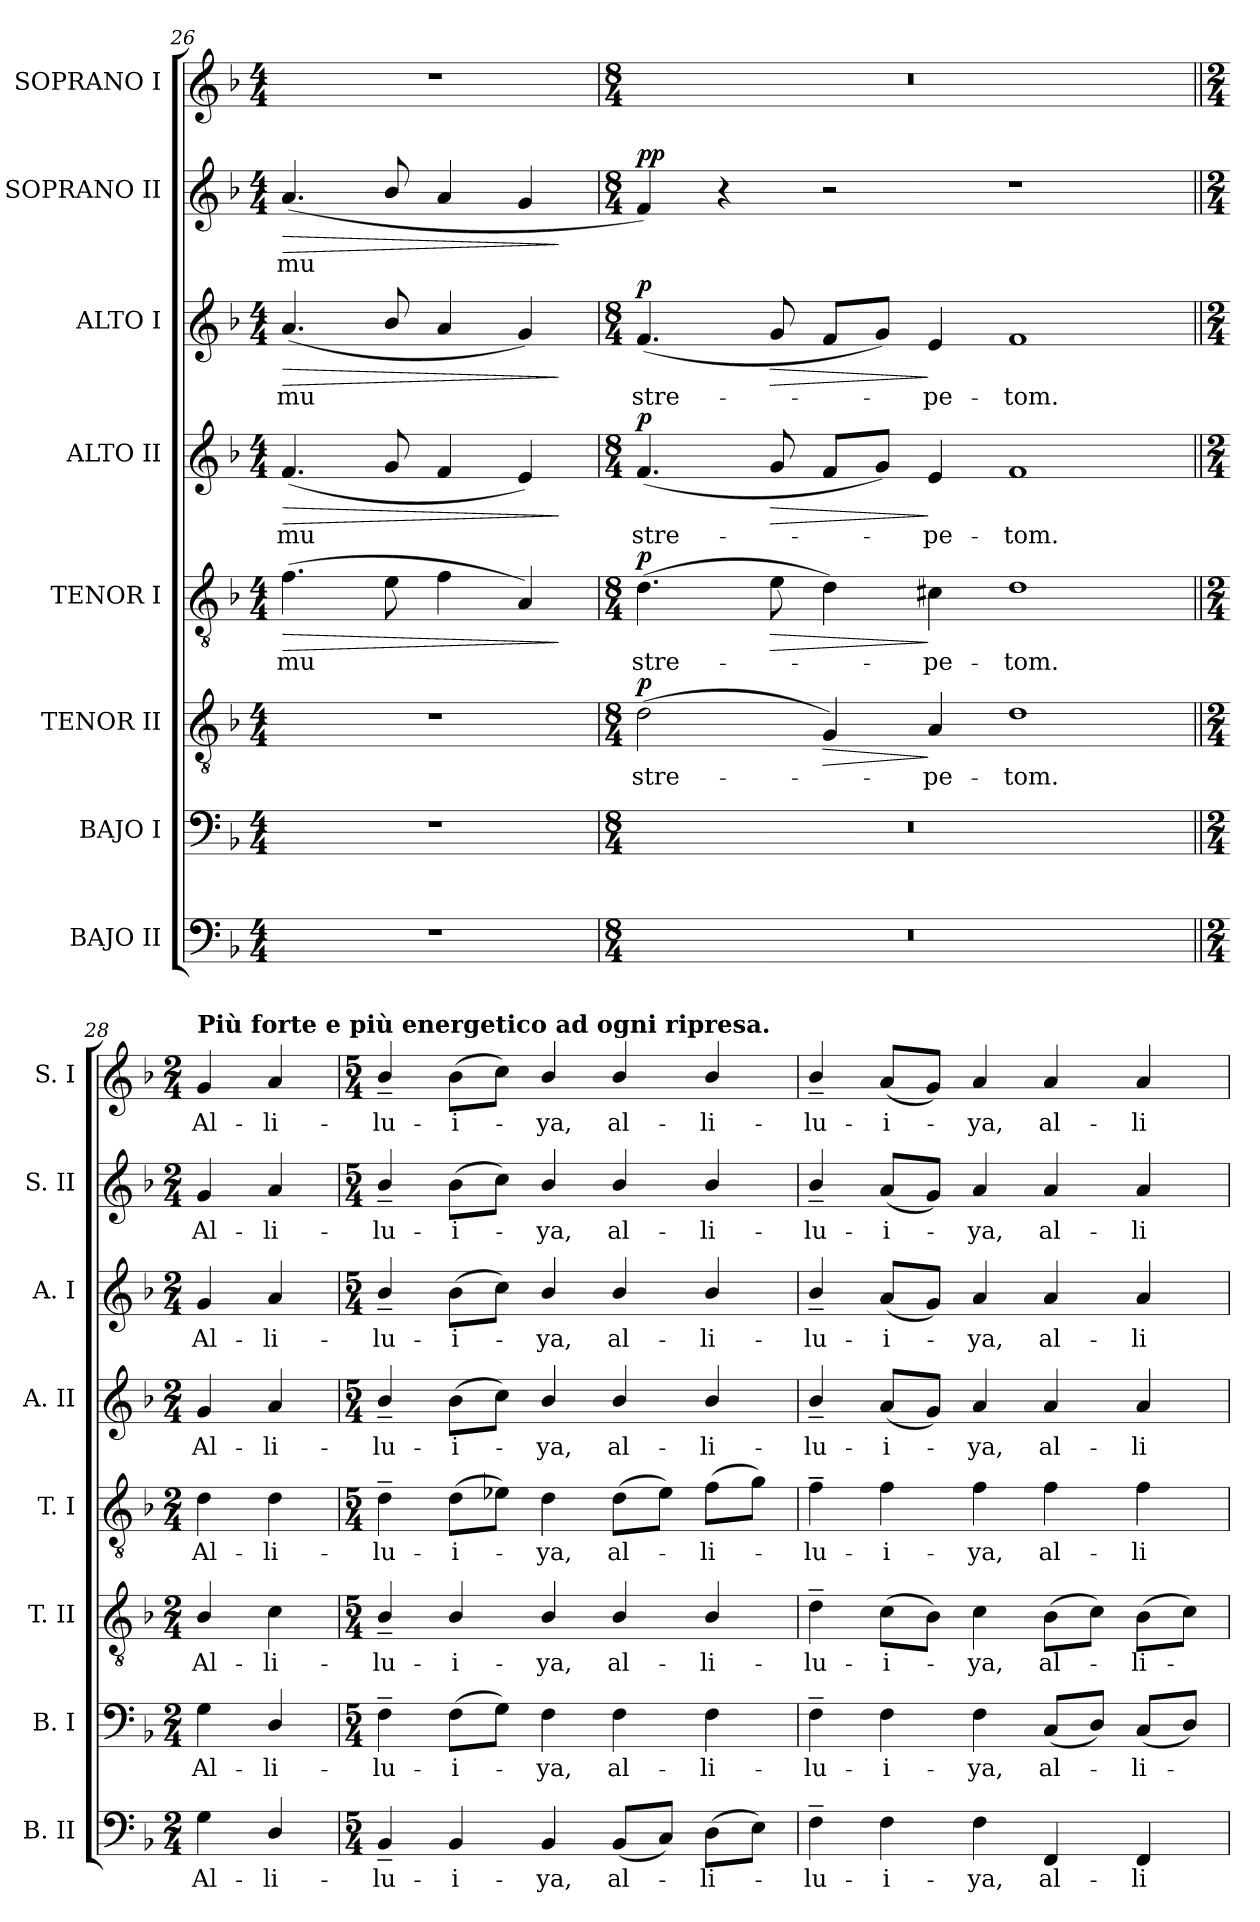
**kern	**text	**kern	**text	**kern	**text	**dynam	**kern	**text	**dynam	**kern	**text	**dynam	**kern	**text	**dynam	**kern	**text	**dynam	**kern	**text
*part8	*part8	*part7	*part7	*part6	*part6	*part6	*part5	*part5	*part5	*part4	*part4	*part4	*part3	*part3	*part3	*part2	*part2	*part2	*part1	*part1
*staff8	*staff8	*staff7	*staff7	*staff6	*staff6	*staff6	*staff5	*staff5	*staff5	*staff4	*staff4	*staff4	*staff3	*staff3	*staff3	*staff2	*staff2	*staff2	*staff1	*staff1
*I"BAJO II	*	*I"BAJO I	*	*I"TENOR II	*	*	*I"TENOR I	*	*	*I"ALTO II	*	*	*I"ALTO I	*	*	*I"SOPRANO II	*	*	*I"SOPRANO I	*
*I'B. II	*	*I'B. I	*	*I'T. II	*	*	*I'T. I	*	*	*I'A. II	*	*	*I'A. I	*	*	*I'S. II	*	*	*I'S. I	*
*clefF4	*	*clefF4	*	*clefGv2	*	*	*clefGv2	*	*	*clefG2	*	*	*clefG2	*	*	*clefG2	*	*	*clefG2	*
*	*	*	*	*ITrd7c12	*	*	*ITrd7c12	*	*	*	*	*	*	*	*	*	*	*	*	*
*k[b-]	*	*k[b-]	*	*k[b-]	*	*	*k[b-]	*	*	*k[b-]	*	*	*k[b-]	*	*	*k[b-]	*	*	*k[b-]	*
*F:	*	*F:	*	*F:	*	*	*F:	*	*	*F:	*	*	*F:	*	*	*F:	*	*	*F:	*
*M4/4	*	*M4/4	*	*M4/4	*	*	*M4/4	*	*	*M4/4	*	*	*M4/4	*	*	*M4/4	*	*	*M4/4	*
=26	=26	=26	=26	=26	=26	=26	=26	=26	=26	=26	=26	=26	=26	=26	=26	=26	=26	=26	=26	=26
!	!	!	!	!	!	!	!	!LO:LY:b	!LO:HP:b	!	!LO:LY:b	!LO:HP:b	!	!LO:LY:b	!LO:HP:b	!	!LO:LY:b	!LO:HP:b	!	!
1r	.	1r	.	1r	.	.	(>4.F\	-mu	>	(<4.f/	-mu	>	(<4.a/	-mu	>	(<4.a/	-mu	>	1r	.
.	.	.	.	.	.	.	8E\	.	.	8g/	.	.	8b-/	.	.	8b-/	.	.	.	.
.	.	.	.	.	.	.	4F\	.	.	4f/	.	.	4a/	.	.	4a/	.	.	.	.
.	.	.	.	.	.	.	4AA/)	.	.	4e/)	.	.	4g/)	.	.	4g/	.	.	.	.
.	.	.	.	.	.	.	.	.	]	.	.	]	.	.	]	.	.	]	.	.
=27	=27	=27	=27	=27	=27	=27	=27	=27	=27	=27	=27	=27	=27	=27	=27	=27	=27	=27	=27	=27
*M8/4	*	*M8/4	*	*M8/4	*	*	*M8/4	*	*	*M8/4	*	*	*M8/4	*	*	*M8/4	*	*	*M8/4	*
!LO:N:vis=1	!	!LO:N:vis=1	!	!	!LO:LY:b	!LO:DY:a	!	!LO:LY:b	!LO:DY:a	!	!LO:LY:b	!LO:DY:a	!	!LO:LY:b	!LO:DY:a	!	!	!LO:DY:a	!LO:N:vis=1	!
0r	.	0r	.	(>2D\	stre-	p	(>4.D\	stre-	p	(<4.f/	stre-	p	(<4.f/	stre-	p	4f/)	.	pp	0r	.
.	.	.	.	.	.	.	.	.	.	.	.	.	.	.	.	4r	.	.	.	.
!	!	!	!	!	!	!	!	!	!LO:HP:b	!	!	!LO:HP:b	!	!	!LO:HP:b	!	!	!	!	!
.	.	.	.	.	.	.	8E\	.	>	8g/	.	>	8g/	.	>	.	.	.	.	.
!	!	!	!	!	!	!LO:HP:b	!	!	!	!	!	!	!	!	!	!	!	!	!	!
.	.	.	.	4GG/)	.	>	4D\)	.	.	8f/L	.	.	8f/L	.	.	2r	.	.	.	.
.	.	.	.	.	.	.	.	.	.	8g/J)	.	.	8g/J)	.	.	.	.	.	.	.
!	!	!	!	!	!LO:LY:b	!	!	!LO:LY:b	!	!	!LO:LY:b	!	!	!LO:LY:b	!	!	!	!	!	!
.	.	.	.	4AA/	-pe-	]	4C#X\	-pe-	]	4e/	-pe-	]	4e/	-pe-	]	.	.	.	.	.
!	!	!	!	!	!LO:LY:b	!	!	!LO:LY:b	!	!	!LO:LY:b	!	!	!LO:LY:b	!	!	!	!	!	!
.	.	.	.	1D	-tom.	.	1D	-tom.	.	1f	-tom.	.	1f	-tom.	.	1r	.	.	.	.
!!LO:LB:g=z
=28||	=28||	=28||	=28||	=28||	=28||	=28||	=28||	=28||	=28||	=28||	=28||	=28||	=28||	=28||	=28||	=28||	=28||	=28||	=28||	=28||
*M2/4	*	*M2/4	*	*M2/4	*	*	*M2/4	*	*	*M2/4	*	*	*M2/4	*	*	*M2/4	*	*	*M2/4	*
!	!	!	!	!	!	!	!	!	!	!	!	!	!	!	!	!	!	!	!LO:TX:a:B:t=Più forte e più energetico ad ogni ripresa.	!
!	!LO:LY:b	!	!LO:LY:b	!	!LO:LY:b	!	!	!LO:LY:b	!	!	!LO:LY:b	!	!	!LO:LY:b	!	!	!LO:LY:b	!	!	!LO:LY:b
4G\	Al-	4G\	Al-	4BB-/	Al-	.	4D\	Al-	.	4g/	Al-	.	4g/	Al-	.	4g/	Al-	.	4g/	Al-
!	!LO:LY:b	!	!LO:LY:b	!	!LO:LY:b	!	!	!LO:LY:b	!	!	!LO:LY:b	!	!	!LO:LY:b	!	!	!LO:LY:b	!	!	!LO:LY:b
4D/	-li-	4D/	-li-	4C\	-li-	.	4D\	-li-	.	4a/	-li-	.	4a/	-li-	.	4a/	-li-	.	4a/	-li-
=29	=29	=29	=29	=29	=29	=29	=29	=29	=29	=29	=29	=29	=29	=29	=29	=29	=29	=29	=29	=29
*M5/4	*	*M5/4	*	*M5/4	*	*	*M5/4	*	*	*M5/4	*	*	*M5/4	*	*	*M5/4	*	*	*M5/4	*
!	!LO:LY:b	!	!LO:LY:b	!	!LO:LY:b	!	!	!LO:LY:b	!	!	!LO:LY:b	!	!	!LO:LY:b	!	!	!LO:LY:b	!	!	!LO:LY:b
4BB-~</	-lu-	4F~>\	-lu-	4BB-~>/	-lu-	.	4D~>\	-lu-	.	4b-~>/	-lu-	.	4b-~>/	-lu-	.	4b-~>/	-lu-	.	4b-~>/	-lu-
!	!LO:LY:b	!	!LO:LY:b	!	!LO:LY:b	!	!	!LO:LY:b	!	!	!LO:LY:b	!	!	!LO:LY:b	!	!	!LO:LY:b	!	!	!LO:LY:b
4BB-/	-i-	(>8F\L	-i-	4BB-/	-i-	.	(>8D\L	-i-	.	(>8b-\L	-i-	.	(>8b-\L	-i-	.	(>8b-\L	-i-	.	(>8b-\L	-i-
.	.	8G\J)	.	.	.	.	8E-X\J)	.	.	8cc\J)	.	.	8cc\J)	.	.	8cc\J)	.	.	8cc\J)	.
!	!LO:LY:b	!	!LO:LY:b	!	!LO:LY:b	!	!	!LO:LY:b	!	!	!LO:LY:b	!	!	!LO:LY:b	!	!	!LO:LY:b	!	!	!LO:LY:b
4BB-/	-ya,	4F\	-ya,	4BB-/	-ya,	.	4D\	-ya,	.	4b-/	-ya,	.	4b-/	-ya,	.	4b-/	-ya,	.	4b-/	-ya,
!	!LO:LY:b	!	!LO:LY:b	!	!LO:LY:b	!	!	!LO:LY:b	!	!	!LO:LY:b	!	!	!LO:LY:b	!	!	!LO:LY:b	!	!	!LO:LY:b
(<8BB-/L	al-	4F\	al-	4BB-/	al-	.	(>8D\L	al-	.	4b-/	al-	.	4b-/	al-	.	4b-/	al-	.	4b-/	al-
8C/J)	.	.	.	.	.	.	8E-\J)	.	.	.	.	.	.	.	.	.	.	.	.	.
!	!LO:LY:b	!	!LO:LY:b	!	!LO:LY:b	!	!	!LO:LY:b	!	!	!LO:LY:b	!	!	!LO:LY:b	!	!	!LO:LY:b	!	!	!LO:LY:b
(>8D\L	-li-	4F\	-li-	4BB-/	-li-	.	(>8F\L	-li-	.	4b-/	-li-	.	4b-/	-li-	.	4b-/	-li-	.	4b-/	-li-
8E\J)	.	.	.	.	.	.	8G\J)	.	.	.	.	.	.	.	.	.	.	.	.	.
=30	=30	=30	=30	=30	=30	=30	=30	=30	=30	=30	=30	=30	=30	=30	=30	=30	=30	=30	=30	=30
!	!LO:LY:b	!	!LO:LY:b	!	!LO:LY:b	!	!	!LO:LY:b	!	!	!LO:LY:b	!	!	!LO:LY:b	!	!	!LO:LY:b	!	!	!LO:LY:b
4F~>\	-lu-	4F~>\	-lu-	4D~>\	-lu-	.	4F~>\	-lu-	.	4b-~>/	-lu-	.	4b-~>/	-lu-	.	4b-~>/	-lu-	.	4b-~>/	-lu-
!	!LO:LY:b	!	!LO:LY:b	!	!LO:LY:b	!	!	!LO:LY:b	!	!	!LO:LY:b	!	!	!LO:LY:b	!	!	!LO:LY:b	!	!	!LO:LY:b
4F\	-i-	4F\	-i-	(>8C\L	-i-	.	4F\	-i-	.	(<8a/L	-i-	.	(<8a/L	-i-	.	(<8a/L	-i-	.	(<8a/L	-i-
.	.	.	.	8BB-\J)	.	.	.	.	.	8g/J)	.	.	8g/J)	.	.	8g/J)	.	.	8g/J)	.
!	!LO:LY:b	!	!LO:LY:b	!	!LO:LY:b	!	!	!LO:LY:b	!	!	!LO:LY:b	!	!	!LO:LY:b	!	!	!LO:LY:b	!	!	!LO:LY:b
4F\	-ya,	4F\	-ya,	4C\	-ya,	.	4F\	-ya,	.	4a/	-ya,	.	4a/	-ya,	.	4a/	-ya,	.	4a/	-ya,
!	!LO:LY:b	!	!LO:LY:b	!	!LO:LY:b	!	!	!LO:LY:b	!	!	!LO:LY:b	!	!	!LO:LY:b	!	!	!LO:LY:b	!	!	!LO:LY:b
4FF/	al-	(<8C/L	al-	(>8BB-\L	al-	.	4F\	al-	.	4a/	al-	.	4a/	al-	.	4a/	al-	.	4a/	al-
.	.	8D/J)	.	8C\J)	.	.	.	.	.	.	.	.	.	.	.	.	.	.	.	.
!	!LO:LY:b	!	!LO:LY:b	!	!LO:LY:b	!	!	!LO:LY:b	!	!	!LO:LY:b	!	!	!LO:LY:b	!	!	!LO:LY:b	!	!	!LO:LY:b
4FF/	-li-	(<8C/L	-li-	(>8BB-\L	-li-	.	4F\	-li-	.	4a/	-li-	.	4a/	-li-	.	4a/	-li-	.	4a/	-li-
.	.	8D/J)	.	8C\J)	.	.	.	.	.	.	.	.	.	.	.	.	.	.	.	.
=	=	=	=	=	=	=	=	=	=	=	=	=	=	=	=	=	=	=	=	=
*-	*-	*-	*-	*-	*-	*-	*-	*-	*-	*-	*-	*-	*-	*-	*-	*-	*-	*-	*-	*-
